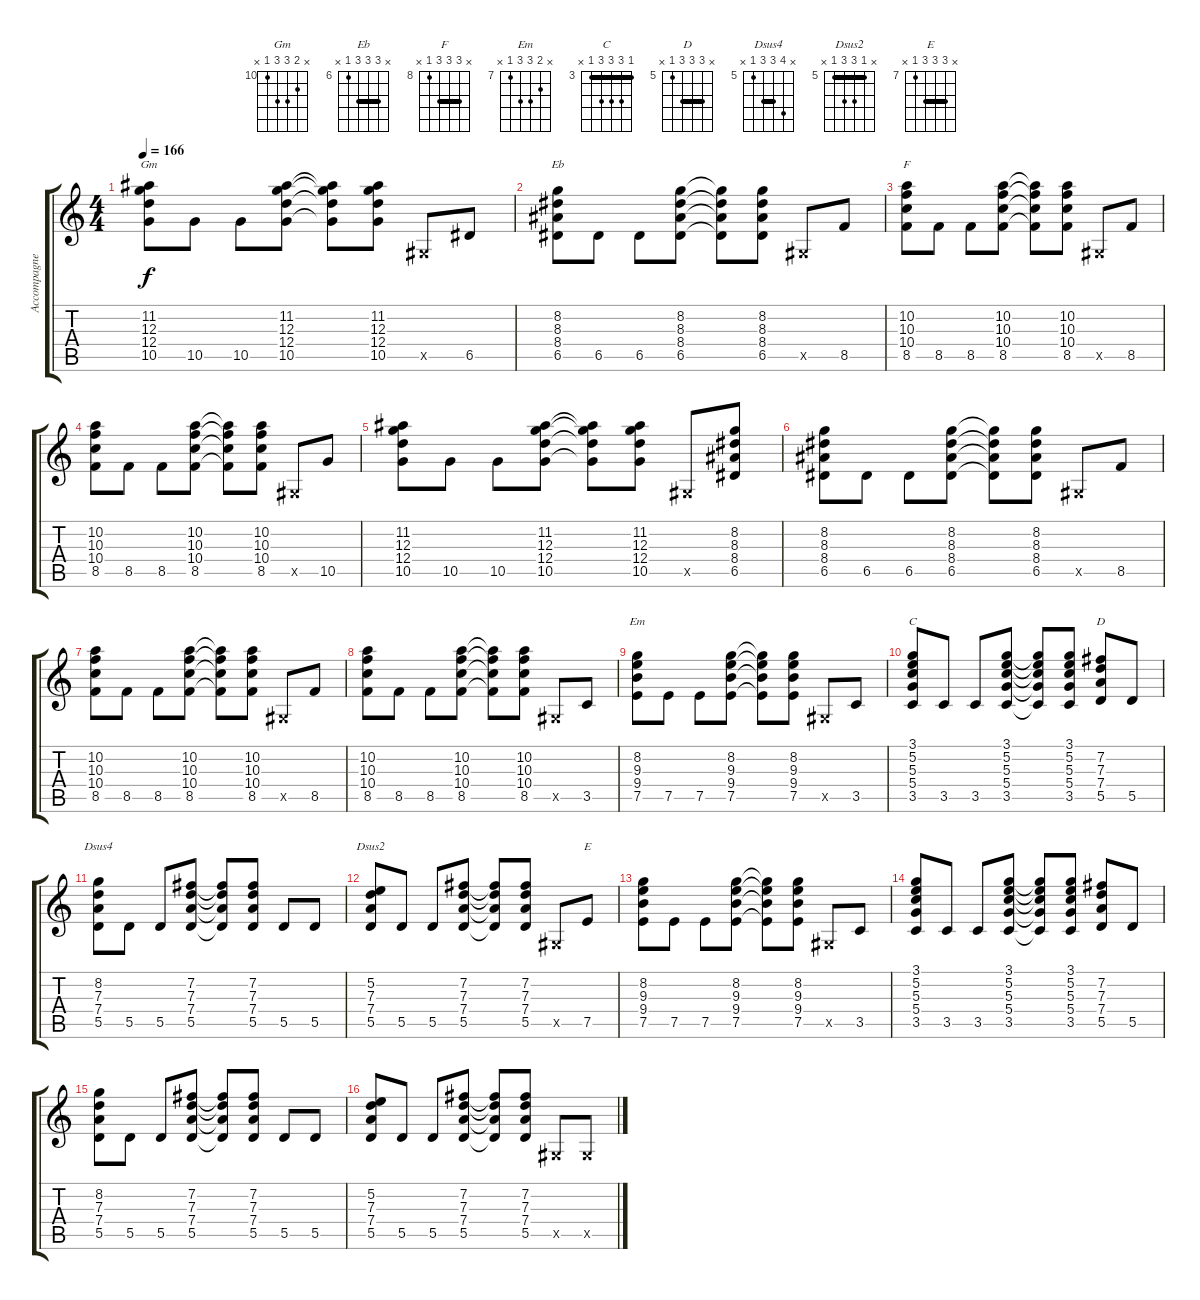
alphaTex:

\track ("Accompagnement" "Accompagne") {instrument distortionguitar}
\staff {score tabs}
\tuning (E4 B3 G3 D3 A2 E2) {hide}
\chord ("Gm" x 11 12 12 10 x) {firstfret 10}
\chord ("Eb" x 8 8 8 6 x) {firstfret 6 barre 8}
\chord ("F" x 10 10 10 8 x) {firstfret 8 barre 10}
\chord ("Em" x 8 9 9 7 x) {firstfret 7}
\chord ("C" 3 5 5 5 3 x) {firstfret 3 barre 3}
\chord ("D" x 7 7 7 5 x) {firstfret 5 barre 7}
\chord ("Dsus4" x 8 7 7 5 x) {firstfret 5 barre 7}
\chord ("Dsus2" x 5 7 7 5 x) {firstfret 5 barre 5}
\chord ("E" x 9 9 9 7 x) {firstfret 7 barre 9}
\ts (4 4)
\tempo 166
\clef g2
\ks c
(11.2 12.3 12.4 10.5).8{ch "Gm" dy f} 10.5.8 10.5.8 (11.2 12.3 12.4 10.5).8 (11.2{t} 12.3{t} 12.4{t} 10.5{t}).8 (11.2 12.3 12.4 10.5).8 -1.5{x}.8 6.5.8 |
(8.2 8.3 8.4 6.5).8{ch "Eb"} 6.5.8 6.5.8 (8.2 8.3 8.4 6.5).8 (8.2{t} 8.3{t} 8.4{t} 6.5{t}).8 (8.2 8.3 8.4 6.5).8 -1.5{x}.8 8.5.8 |
(10.2 10.3 10.4 8.5).8{ch "F"} 8.5.8 8.5.8 (10.2 10.3 10.4 8.5).8 (10.2{t} 10.3{t} 10.4{t} 8.5{t}).8 (10.2 10.3 10.4 8.5).8 -1.5{x}.8 8.5.8 |
(10.2 10.3 10.4 8.5).8 8.5.8 8.5.8 (10.2 10.3 10.4 8.5).8 (10.2{t} 10.3{t} 10.4{t} 8.5{t}).8 (10.2 10.3 10.4 8.5).8 -1.5{x}.8 10.5.8 |
(11.2 12.3 12.4 10.5).8 10.5.8 10.5.8 (11.2 12.3 12.4 10.5).8 (11.2{t} 12.3{t} 12.4{t} 10.5{t}).8 (11.2 12.3 12.4 10.5).8 -1.5{x}.8 (8.2 8.3 8.4 6.5).8 |
(8.2 8.3 8.4 6.5).8 6.5.8 6.5.8 (8.2 8.3 8.4 6.5).8 (8.2{t} 8.3{t} 8.4{t} 6.5{t}).8 (8.2 8.3 8.4 6.5).8 -1.5{x}.8 8.5.8 |
(10.2 10.3 10.4 8.5).8 8.5.8 8.5.8 (10.2 10.3 10.4 8.5).8 (10.2{t} 10.3{t} 10.4{t} 8.5{t}).8 (10.2 10.3 10.4 8.5).8 -1.5{x}.8 8.5.8 |
(10.2 10.3 10.4 8.5).8 8.5.8 8.5.8 (10.2 10.3 10.4 8.5).8 (10.2{t} 10.3{t} 10.4{t} 8.5{t}).8 (10.2 10.3 10.4 8.5).8 -1.5{x}.8 3.5.8 |
(8.2 9.3 9.4 7.5).8{ch "Em"} 7.5.8 7.5.8 (8.2 9.3 9.4 7.5).8 (8.2{t} 9.3{t} 9.4{t} 7.5{t}).8 (8.2 9.3 9.4 7.5).8 -1.5{x}.8 3.5.8 |
(3.1 5.2 5.3 5.4 3.5).8{ch "C"} 3.5.8 3.5.8 (3.1 5.2 5.3 5.4 3.5).8 (3.1{t} 5.2{t} 5.3{t} 5.4{t} 3.5{t}).8 (3.1 5.2 5.3 5.4 3.5).8 (7.2 7.3 7.4 5.5).8{ch "D"} 5.5.8 |
(8.2 7.3 7.4 5.5).8{ch "Dsus4"} 5.5.8 5.5.8 (7.2 7.3 7.4 5.5).8 (7.2{t} 7.3{t} 7.4{t} 5.5{t}).8 (7.2 7.3 7.4 5.5).8 5.5.8 5.5.8 |
(5.2 7.3 7.4 5.5).8{ch "Dsus2"} 5.5.8 5.5.8 (7.2 7.3 7.4 5.5).8 (7.2{t} 7.3{t} 7.4{t} 5.5{t}).8 (7.2 7.3 7.4 5.5).8 -1.5{x}.8 7.5.8{ch "E"} |
(8.2 9.3 9.4 7.5).8 7.5.8 7.5.8 (8.2 9.3 9.4 7.5).8 (8.2{t} 9.3{t} 9.4{t} 7.5{t}).8 (8.2 9.3 9.4 7.5).8 -1.5{x}.8 3.5.8 |
(3.1 5.2 5.3 5.4 3.5).8 3.5.8 3.5.8 (3.1 5.2 5.3 5.4 3.5).8 (3.1{t} 5.2{t} 5.3{t} 5.4{t} 3.5{t}).8 (3.1 5.2 5.3 5.4 3.5).8 (7.2 7.3 7.4 5.5).8 5.5.8 |
(8.2 7.3 7.4 5.5).8 5.5.8 5.5.8 (7.2 7.3 7.4 5.5).8 (7.2{t} 7.3{t} 7.4{t} 5.5{t}).8 (7.2 7.3 7.4 5.5).8 5.5.8 5.5.8 |
(5.2 7.3 7.4 5.5).8 5.5.8 5.5.8 (7.2 7.3 7.4 5.5).8 (7.2{t} 7.3{t} 7.4{t} 5.5{t}).8 (7.2 7.3 7.4 5.5).8 -1.5{x}.8 -1.5{x}.8
